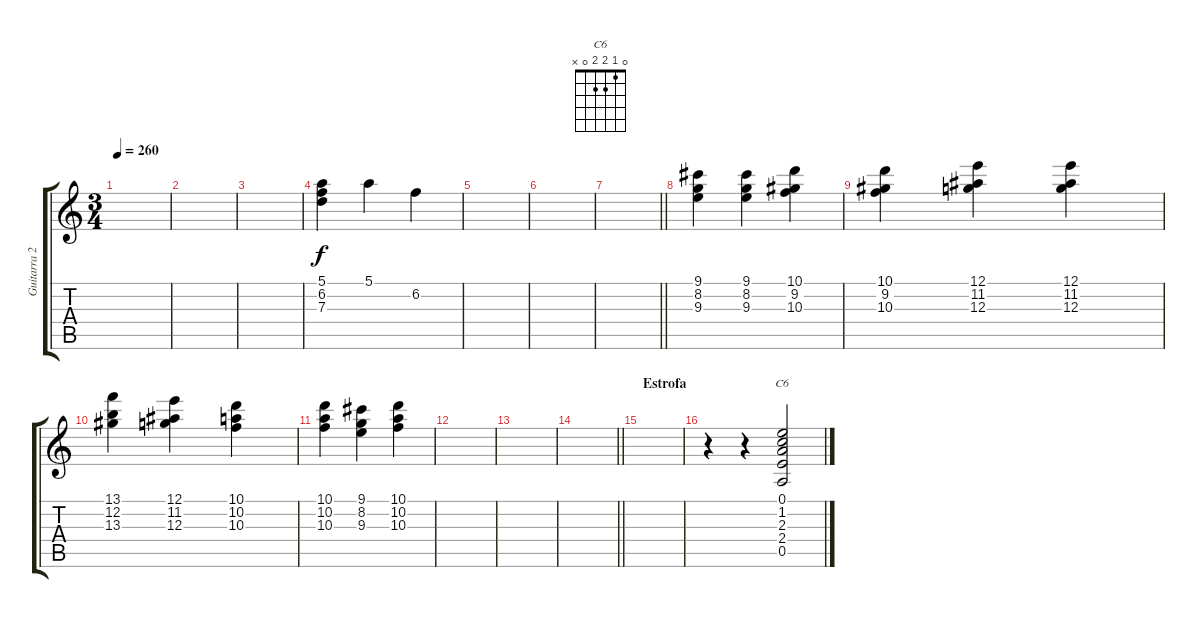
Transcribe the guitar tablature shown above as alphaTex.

\track ("Guitarra 2" "Guitarra 2") {instrument electricguitarclean}
\staff {score tabs}
\tuning (E4 B3 G3 D3 A2 E2) {hide}
\chord ("C6" 0 1 2 2 0 x)
\ts (3 4)
\tempo 260
\clef g2
\ks c
|
|
|
(5.1 6.2 7.3).4 5.1.4 6.2.4 |
|
|
\barLineRight lightlight
|
(9.1 8.2 9.3).4 (9.1 8.2 9.3).4 (10.1 9.2 10.3).4 |
(10.1 9.2 10.3).4 (12.1 11.2 12.3).4 (12.1 11.2 12.3).4 |
(13.1 12.2 13.3).4 (12.1 11.2 12.3).4 (10.1 10.2 10.3).4 |
(10.1 10.2 10.3).4 (9.1 8.2 9.3).4 (10.1 10.2 10.3).4 |
|
|
\barLineRight lightlight
|
\section ("" "Estrofa")
|
r.4 r.4 (0.1 1.2 2.3 2.4 0.5).2{ch "C6"}
